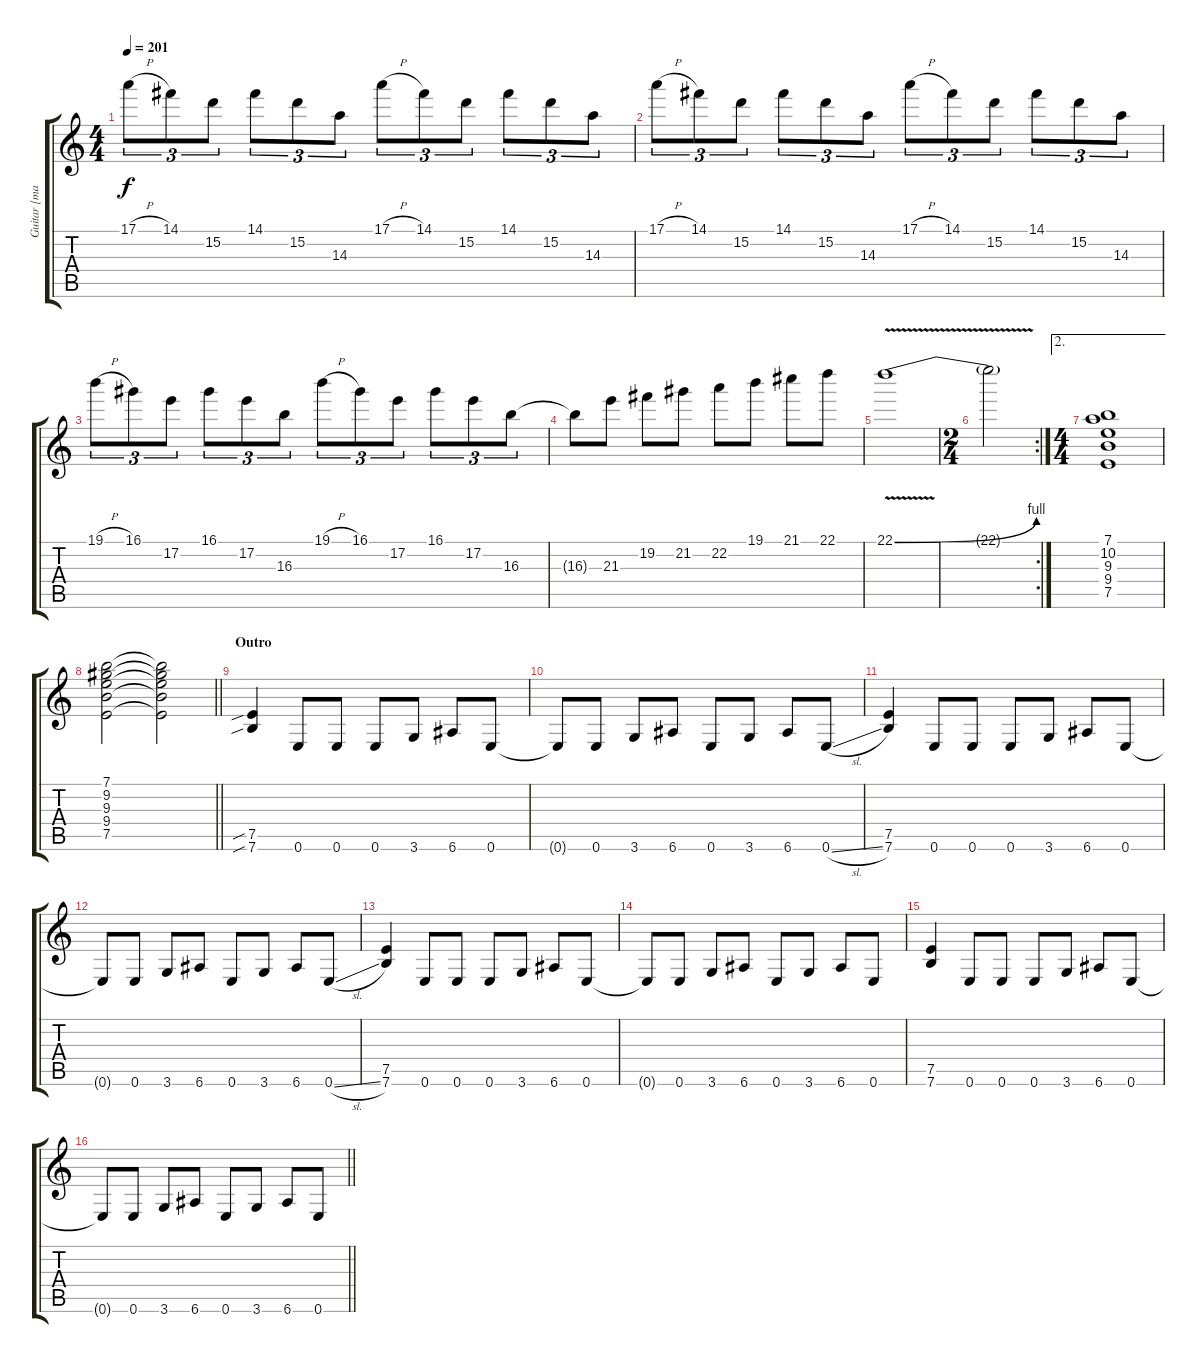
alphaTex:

\track ("Guitar [maneki]" "Guitar [ma") {instrument distortionguitar}
\staff {score tabs}
\tuning (E4 B3 G3 D3 A2 E2) {hide}
\ts (4 4)
\tempo 201
\clef g2
\ks c
17.1{h}.8{tu (3 2) dy f} 14.1.8{tu (3 2)} 15.2.8{tu (3 2)} 14.1.8{tu (3 2)} 15.2.8{tu (3 2)} 14.3.8{tu (3 2)} 17.1{h}.8{tu (3 2)} 14.1.8{tu (3 2)} 15.2.8{tu (3 2)} 14.1.8{tu (3 2)} 15.2.8{tu (3 2)} 14.3.8{tu (3 2)} |
17.1{h}.8{tu (3 2)} 14.1.8{tu (3 2)} 15.2.8{tu (3 2)} 14.1.8{tu (3 2)} 15.2.8{tu (3 2)} 14.3.8{tu (3 2)} 17.1{h}.8{tu (3 2)} 14.1.8{tu (3 2)} 15.2.8{tu (3 2)} 14.1.8{tu (3 2)} 15.2.8{tu (3 2)} 14.3.8{tu (3 2)} |
19.1{h}.8{tu (3 2)} 16.1.8{tu (3 2)} 17.2.8{tu (3 2)} 16.1.8{tu (3 2)} 17.2.8{tu (3 2)} 16.3.8{tu (3 2)} 19.1{h}.8{tu (3 2)} 16.1.8{tu (3 2)} 17.2.8{tu (3 2)} 16.1.8{tu (3 2)} 17.2.8{tu (3 2)} 16.3.8{tu (3 2)} |
16.3{t}.8 21.3.8 19.2.8 21.2.8 22.2.8 19.1.8 21.1.8 22.1.8 |
22.1{be (bend 0 0 60 4) v}.1 |
\rc 2
\ts (2 4)
22.1{t}.2 |
\ae 2
\ts (4 4)
(7.1 10.2 9.3 9.4 7.5).1 |
\barLineRight lightlight
(7.1 9.2 9.3 9.4 7.5).2 (7.1{t} 9.2{t} 9.3{t} 9.4{t} 7.5{t}).2 |
\section ("" "Outro")
(7.5{sib} 7.6{sib}).4 0.6.8 0.6.8 0.6.8 3.6.8 6.6.8 0.6.8 |
0.6{t}.8 0.6.8 3.6.8 6.6.8 0.6.8 3.6.8 6.6.8 0.6{sl}.8 |
(7.5 7.6).4 0.6.8 0.6.8 0.6.8 3.6.8 6.6.8 0.6.8 |
0.6{t}.8 0.6.8 3.6.8 6.6.8 0.6.8 3.6.8 6.6.8 0.6{sl}.8 |
(7.5 7.6).4 0.6.8 0.6.8 0.6.8 3.6.8 6.6.8 0.6.8 |
0.6{t}.8 0.6.8 3.6.8 6.6.8 0.6.8 3.6.8 6.6.8 0.6.8 |
(7.5 7.6).4 0.6.8 0.6.8 0.6.8 3.6.8 6.6.8 0.6.8 |
\barLineRight lightlight
0.6{t}.8 0.6.8 3.6.8 6.6.8 0.6.8 3.6.8 6.6.8 0.6.8
